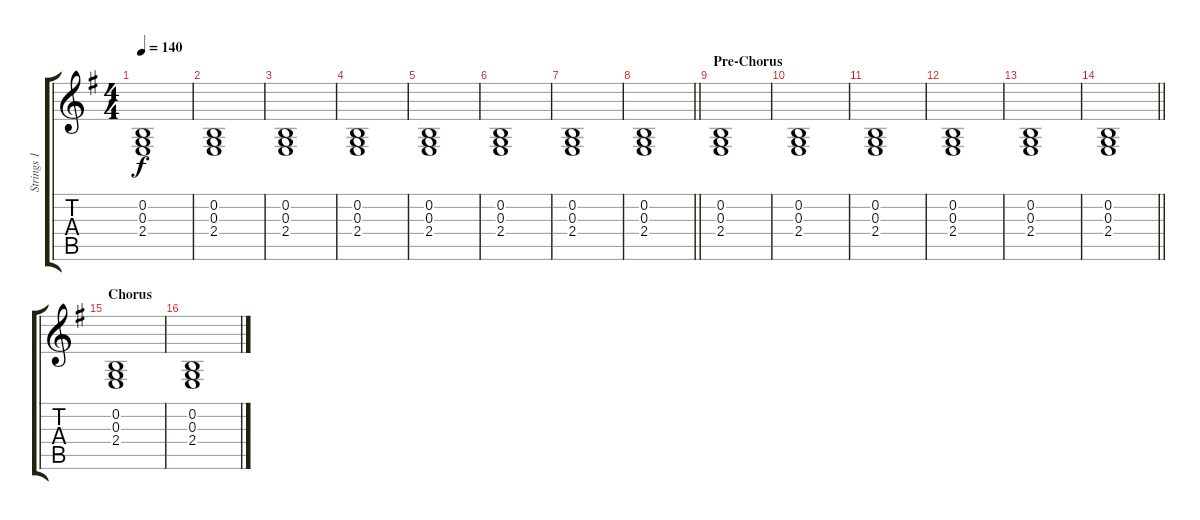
\track ("Strings 1" "Strings 1") {instrument synthstrings1}
\staff {score tabs}
\tuning (E4 B3 G3 D3 A2 E2) {hide}
\ts (4 4)
\tempo 140
\clef g2
\ks g
(0.2 0.3 2.4).1{dy f} |
(0.2 0.3 2.4).1 |
(0.2 0.3 2.4).1 |
(0.2 0.3 2.4).1 |
(0.2 0.3 2.4).1 |
(0.2 0.3 2.4).1 |
(0.2 0.3 2.4).1 |
\barLineRight lightlight
(0.2 0.3 2.4).1 |
\section ("" "Pre-Chorus ")
(0.2 0.3 2.4).1 |
(0.2 0.3 2.4).1 |
(0.2 0.3 2.4).1 |
(0.2 0.3 2.4).1 |
(0.2 0.3 2.4).1 |
\barLineRight lightlight
(0.2 0.3 2.4).1 |
\section ("" "Chorus ")
(0.2 0.3 2.4).1 |
(0.2 0.3 2.4).1
